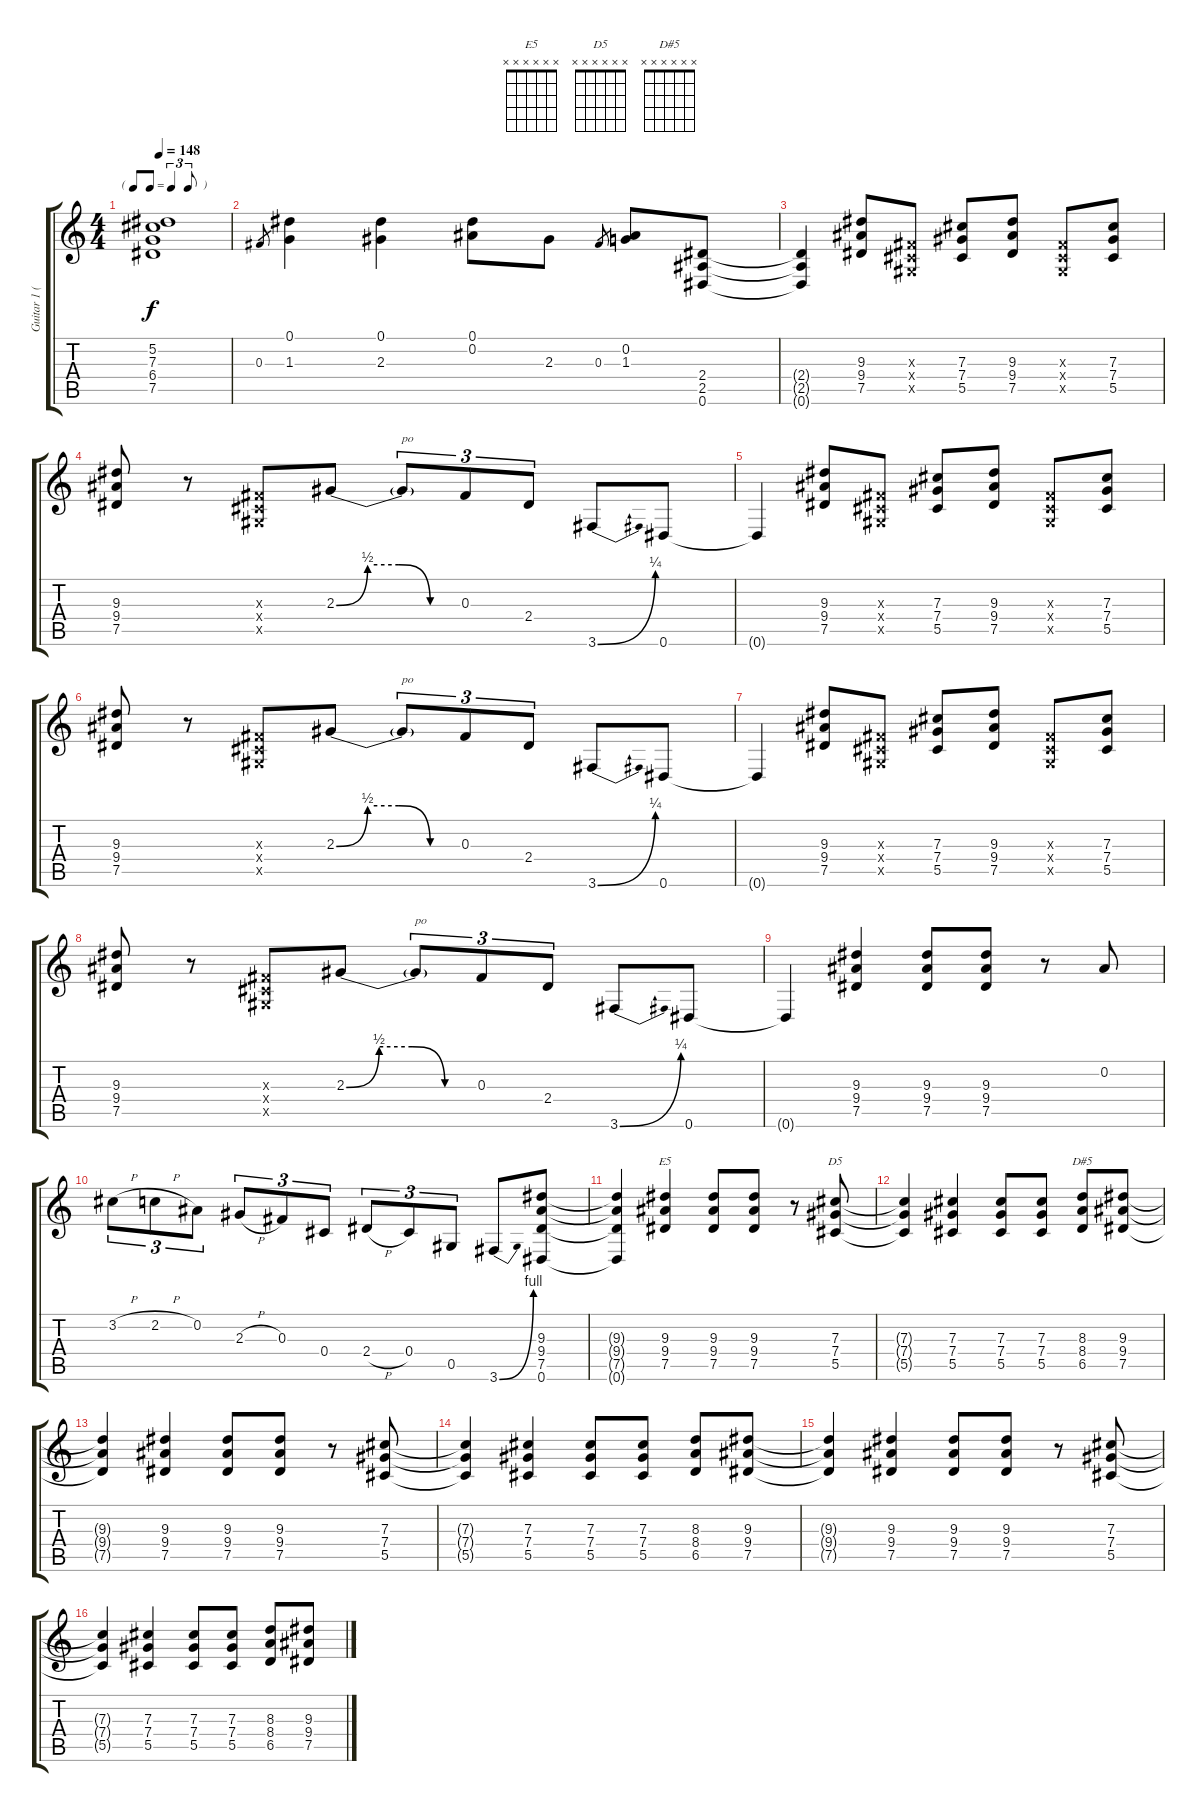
\track ("Guitar 1 (Slash)" "Guitar 1 (") {instrument overdrivenguitar}
\staff {score tabs}
\tuning (Eb4 Bb3 Gb3 Db3 Ab2 Eb2) {hide}
\chord ("E5" x x x x x x) {firstfret 0}
\chord ("D5" x x x x x x) {firstfret 0}
\chord ("D#5" x x x x x x) {firstfret 0}
\ts (4 4)
\tf triplet8th
\tempo 148
\clef g2
\ks c
(5.2{t} 7.3{t} 6.4{t} 7.5{t}).1{dy f} |
0.3.8{gr} (0.1 1.3).4 (0.1 2.3).4 (0.1 0.2).8 2.3.8 0.3.8{gr} (0.2 1.3).8 (2.4 2.5 0.6).8 |
(2.4{t} 2.5{t} 0.6{t}).4 (9.3 9.4 7.5).8 (0.3{x} 0.4{x} 0.5{x}).8 (7.3 7.4 5.5).8 (9.3 9.4 7.5).8 (0.3{x} 0.4{x} 0.5{x}).8 (7.3 7.4 5.5).8 |
(9.3 9.4 7.5).8 r.8 (0.3{x} 0.4{x} 0.5{x}).8 2.3{be (custom 0 0 15 2 30 2 45 0 60 0)}.8 2.3{t}.8{tu (3 2) txt "po"} 0.3.8{tu (3 2)} 2.4.8{tu (3 2)} 3.6{be (bend 0 0 60 1)}.8 0.6.8 |
0.6{t}.4 (9.3 9.4 7.5).8 (0.3{x} 0.4{x} 0.5{x}).8 (7.3 7.4 5.5).8 (9.3 9.4 7.5).8 (0.3{x} 0.4{x} 0.5{x}).8 (7.3 7.4 5.5).8 |
(9.3 9.4 7.5).8 r.8 (0.3{x} 0.4{x} 0.5{x}).8 2.3{be (custom 0 0 15 2 30 2 45 0 60 0)}.8 2.3{t}.8{tu (3 2) txt "po"} 0.3.8{tu (3 2)} 2.4.8{tu (3 2)} 3.6{be (bend 0 0 60 1)}.8 0.6.8 |
0.6{t}.4 (9.3 9.4 7.5).8 (0.3{x} 0.4{x} 0.5{x}).8 (7.3 7.4 5.5).8 (9.3 9.4 7.5).8 (0.3{x} 0.4{x} 0.5{x}).8 (7.3 7.4 5.5).8 |
(9.3 9.4 7.5).8 r.8 (0.3{x} 0.4{x} 0.5{x}).8 2.3{be (custom 0 0 15 2 30 2 45 0 60 0)}.8 2.3{t}.8{tu (3 2) txt "po"} 0.3.8{tu (3 2)} 2.4.8{tu (3 2)} 3.6{be (bend 0 0 60 1)}.8 0.6.8 |
0.6{t}.4 (9.3 9.4 7.5).4 (9.3 9.4 7.5).8 (9.3 9.4 7.5).8 r.8 0.2.8 |
3.2{h}.8{tu (3 2)} 2.2{h}.8{tu (3 2)} 0.2.8{tu (3 2)} 2.3{h}.8{tu (3 2)} 0.3.8{tu (3 2)} 0.4.8{tu (3 2)} 2.4{h}.8{tu (3 2)} 0.4.8{tu (3 2)} 0.5.8{tu (3 2)} 3.6{be (bend 0 0 60 4)}.8 (9.3 9.4 7.5 0.6).8 |
(9.3{t} 9.4{t} 7.5{t} 0.6{t}).4 (9.3 9.4 7.5).4{ch "E5"} (9.3 9.4 7.5).8 (9.3 9.4 7.5).8 r.8 (7.3 7.4 5.5).8{ch "D5"} |
(7.3{t} 7.4{t} 5.5{t}).4 (7.3 7.4 5.5).4 (7.3 7.4 5.5).8 (7.3 7.4 5.5).8 (8.3 8.4 6.5).8{ch "D#5"} (9.3 9.4 7.5).8 |
(9.3{t} 9.4{t} 7.5{t}).4 (9.3 9.4 7.5).4 (9.3 9.4 7.5).8 (9.3 9.4 7.5).8 r.8 (7.3 7.4 5.5).8 |
(7.3{t} 7.4{t} 5.5{t}).4 (7.3 7.4 5.5).4 (7.3 7.4 5.5).8 (7.3 7.4 5.5).8 (8.3 8.4 6.5).8 (9.3 9.4 7.5).8 |
(9.3{t} 9.4{t} 7.5{t}).4 (9.3 9.4 7.5).4 (9.3 9.4 7.5).8 (9.3 9.4 7.5).8 r.8 (7.3 7.4 5.5).8 |
(7.3{t} 7.4{t} 5.5{t}).4 (7.3 7.4 5.5).4 (7.3 7.4 5.5).8 (7.3 7.4 5.5).8 (8.3 8.4 6.5).8 (9.3 9.4 7.5).8
